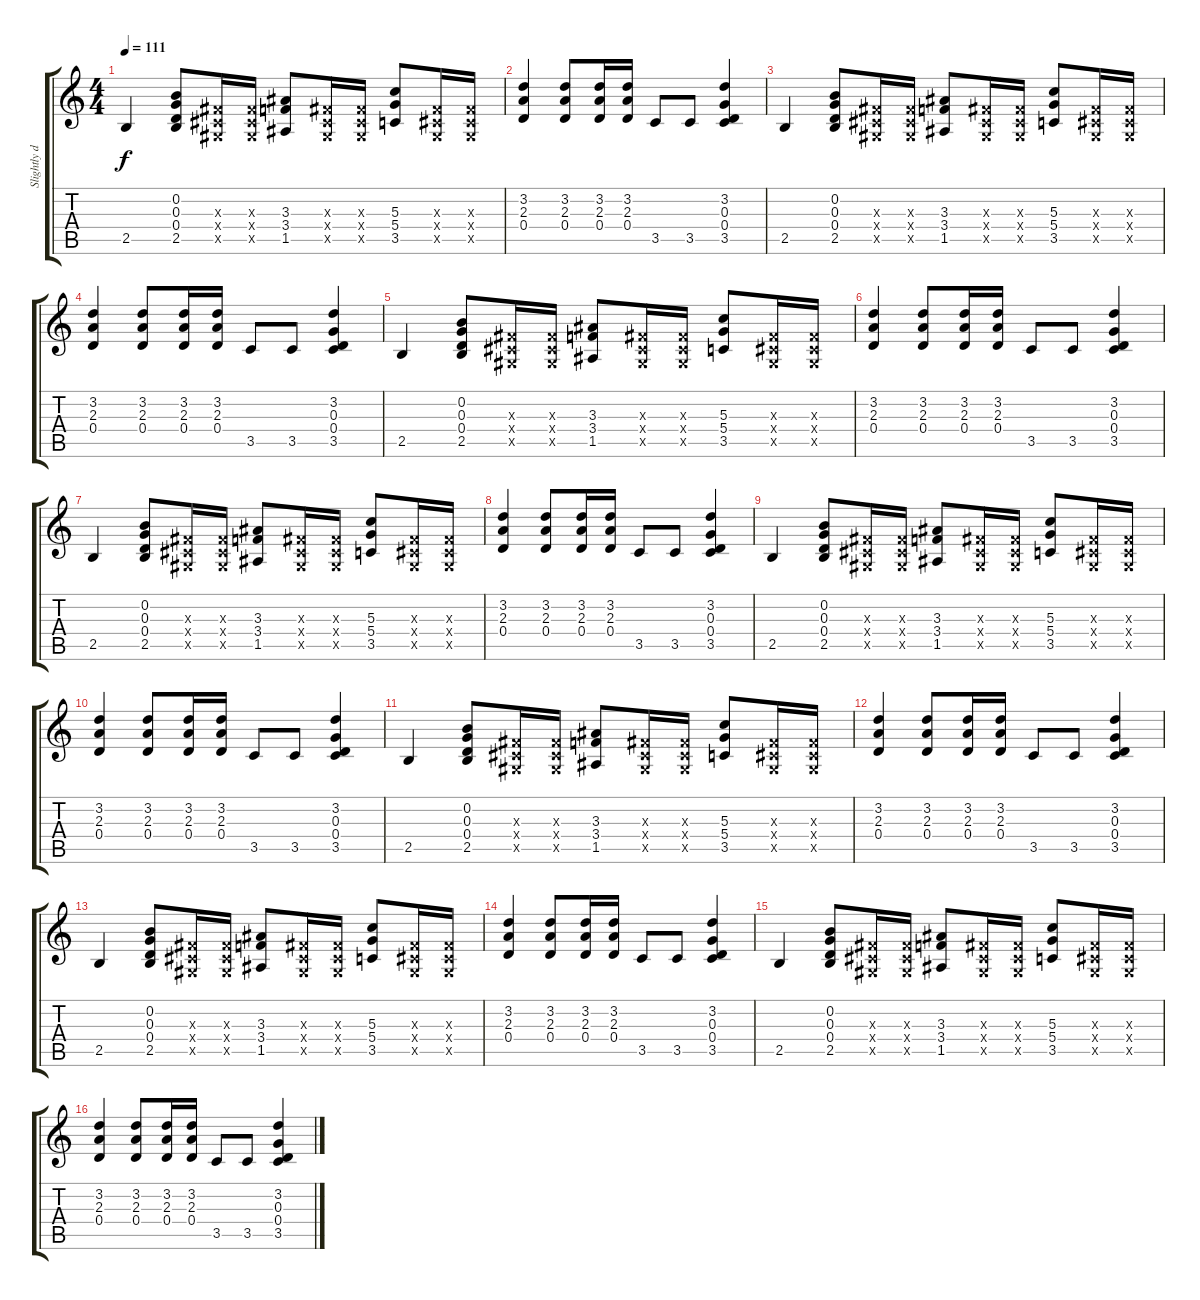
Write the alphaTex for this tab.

\track ("Slightly distorted guitar" "Slightly d") {instrument electricguitarclean}
\staff {score tabs}
\tuning (E4 B3 G3 D3 A2 E2) {hide}
\ts (4 4)
\tempo 111
\clef g2
\ks c
2.5.4{dy f} (0.2 0.3 0.4 2.5).8 (-1.3{x} -1.4{x} -1.5{x}).16 (-1.3{x} -1.4{x} -1.5{x}).16 (3.3 3.4 1.5).8 (-1.3{x} -1.4{x} -1.5{x}).16 (-1.3{x} -1.4{x} -1.5{x}).16 (5.3 5.4 3.5).8 (-1.3{x} -1.4{x} -1.5{x}).16 (-1.3{x} -1.4{x} -1.5{x}).16 |
(3.2 2.3 0.4).4 (3.2 2.3 0.4).8 (3.2 2.3 0.4).16 (3.2 2.3 0.4).16 3.5.8 3.5.8 (3.2 0.3 0.4 3.5).4 |
2.5.4 (0.2 0.3 0.4 2.5).8 (-1.3{x} -1.4{x} -1.5{x}).16 (-1.3{x} -1.4{x} -1.5{x}).16 (3.3 3.4 1.5).8 (-1.3{x} -1.4{x} -1.5{x}).16 (-1.3{x} -1.4{x} -1.5{x}).16 (5.3 5.4 3.5).8 (-1.3{x} -1.4{x} -1.5{x}).16 (-1.3{x} -1.4{x} -1.5{x}).16 |
(3.2 2.3 0.4).4 (3.2 2.3 0.4).8 (3.2 2.3 0.4).16 (3.2 2.3 0.4).16 3.5.8 3.5.8 (3.2 0.3 0.4 3.5).4 |
2.5.4 (0.2 0.3 0.4 2.5).8 (-1.3{x} -1.4{x} -1.5{x}).16 (-1.3{x} -1.4{x} -1.5{x}).16 (3.3 3.4 1.5).8 (-1.3{x} -1.4{x} -1.5{x}).16 (-1.3{x} -1.4{x} -1.5{x}).16 (5.3 5.4 3.5).8 (-1.3{x} -1.4{x} -1.5{x}).16 (-1.3{x} -1.4{x} -1.5{x}).16 |
(3.2 2.3 0.4).4 (3.2 2.3 0.4).8 (3.2 2.3 0.4).16 (3.2 2.3 0.4).16 3.5.8 3.5.8 (3.2 0.3 0.4 3.5).4 |
2.5.4 (0.2 0.3 0.4 2.5).8 (-1.3{x} -1.4{x} -1.5{x}).16 (-1.3{x} -1.4{x} -1.5{x}).16 (3.3 3.4 1.5).8 (-1.3{x} -1.4{x} -1.5{x}).16 (-1.3{x} -1.4{x} -1.5{x}).16 (5.3 5.4 3.5).8 (-1.3{x} -1.4{x} -1.5{x}).16 (-1.3{x} -1.4{x} -1.5{x}).16 |
(3.2 2.3 0.4).4 (3.2 2.3 0.4).8 (3.2 2.3 0.4).16 (3.2 2.3 0.4).16 3.5.8 3.5.8 (3.2 0.3 0.4 3.5).4 |
2.5.4 (0.2 0.3 0.4 2.5).8 (-1.3{x} -1.4{x} -1.5{x}).16 (-1.3{x} -1.4{x} -1.5{x}).16 (3.3 3.4 1.5).8 (-1.3{x} -1.4{x} -1.5{x}).16 (-1.3{x} -1.4{x} -1.5{x}).16 (5.3 5.4 3.5).8 (-1.3{x} -1.4{x} -1.5{x}).16 (-1.3{x} -1.4{x} -1.5{x}).16 |
(3.2 2.3 0.4).4 (3.2 2.3 0.4).8 (3.2 2.3 0.4).16 (3.2 2.3 0.4).16 3.5.8 3.5.8 (3.2 0.3 0.4 3.5).4 |
2.5.4 (0.2 0.3 0.4 2.5).8 (-1.3{x} -1.4{x} -1.5{x}).16 (-1.3{x} -1.4{x} -1.5{x}).16 (3.3 3.4 1.5).8 (-1.3{x} -1.4{x} -1.5{x}).16 (-1.3{x} -1.4{x} -1.5{x}).16 (5.3 5.4 3.5).8 (-1.3{x} -1.4{x} -1.5{x}).16 (-1.3{x} -1.4{x} -1.5{x}).16 |
(3.2 2.3 0.4).4 (3.2 2.3 0.4).8 (3.2 2.3 0.4).16 (3.2 2.3 0.4).16 3.5.8 3.5.8 (3.2 0.3 0.4 3.5).4 |
2.5.4 (0.2 0.3 0.4 2.5).8 (-1.3{x} -1.4{x} -1.5{x}).16 (-1.3{x} -1.4{x} -1.5{x}).16 (3.3 3.4 1.5).8 (-1.3{x} -1.4{x} -1.5{x}).16 (-1.3{x} -1.4{x} -1.5{x}).16 (5.3 5.4 3.5).8 (-1.3{x} -1.4{x} -1.5{x}).16 (-1.3{x} -1.4{x} -1.5{x}).16 |
(3.2 2.3 0.4).4 (3.2 2.3 0.4).8 (3.2 2.3 0.4).16 (3.2 2.3 0.4).16 3.5.8 3.5.8 (3.2 0.3 0.4 3.5).4 |
2.5.4 (0.2 0.3 0.4 2.5).8 (-1.3{x} -1.4{x} -1.5{x}).16 (-1.3{x} -1.4{x} -1.5{x}).16 (3.3 3.4 1.5).8 (-1.3{x} -1.4{x} -1.5{x}).16 (-1.3{x} -1.4{x} -1.5{x}).16 (5.3 5.4 3.5).8 (-1.3{x} -1.4{x} -1.5{x}).16 (-1.3{x} -1.4{x} -1.5{x}).16 |
(3.2 2.3 0.4).4 (3.2 2.3 0.4).8 (3.2 2.3 0.4).16 (3.2 2.3 0.4).16 3.5.8 3.5.8 (3.2 0.3 0.4 3.5).4
